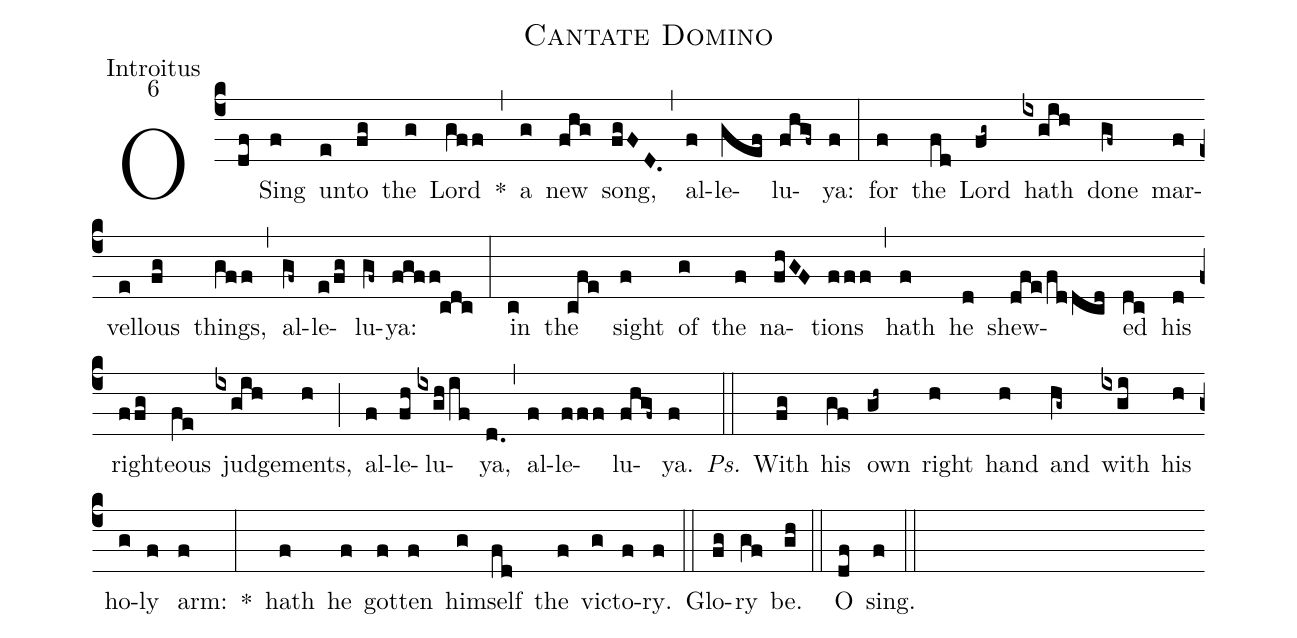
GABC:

name:Cantate Domino;
office-part:Introitus;
mode:6;
%%
(c4) O(df) Sing(f) un(e)to(fg) the(g) Lord(gff) *(,) a(g) new(fhg) song,(fgFD.) (,) al(f)le(gef)lu(fhgf~)ya:(f) (:) for(f) the(fd) Lord(fg~) hath(ixgih) done(gf~) mar(f)vel(e)lous(fg) things,(gff) (,) al(gf~)le(e/fg)lu(gf~)ya:(fgff!cdc) (:) in(c) the(cfe) sight(f) of(g) the(f) na(fhGF)tions(fff) (,) hath(f) he(d) shew(dfe/fddcd)ed(dc) his(d) righ(ffg)teous(fe) judge(ixgih)ments,(h) (;) al(f)le(fh)lu(ixgh/if)ya,(d.0) (,) al(f)le(fff)lu(fhgf~)ya.(f) <i>Ps.</i>(::) With(fg) his(gf) own(gh~) right(h) hand(h) and(hg~) with(ixgi) his(h) ho(g)ly(f) arm:(f) *(:) hath(f) he(f) got(f)ten(f) him(g)self(fd) the(f) vic(g)to(f)ry.(f) (::) Glo(fg)ry(gf) be.(gh) (::) O(df) sing.(f) (::)
